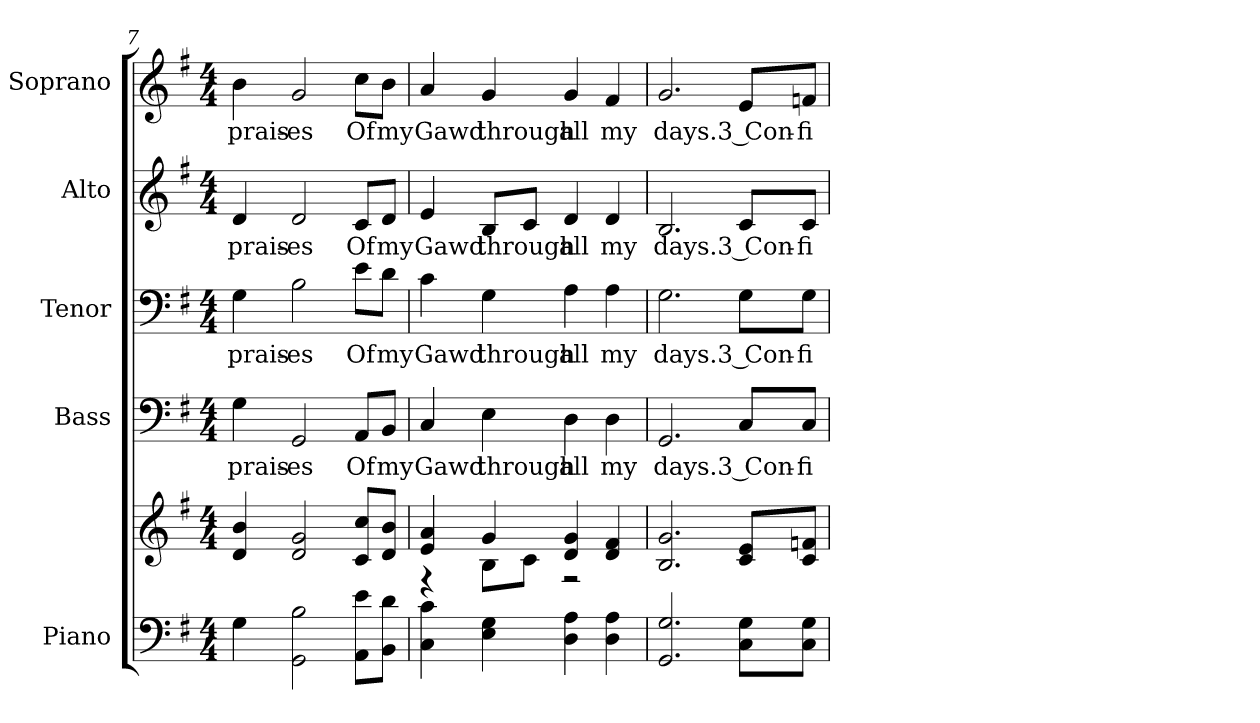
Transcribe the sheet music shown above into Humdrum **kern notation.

**kern	**kern	**kern	**text	**kern	**text	**kern	**text	**kern	**text
*part5	*part5	*part4	*part4	*part3	*part3	*part2	*part2	*part1	*part1
*staff6	*staff5	*staff4	*staff4	*staff3	*staff3	*staff2	*staff2	*staff1	*staff1
*I"Piano	*	*I"Bass	*	*I"Tenor	*	*I"Alto	*	*I"Soprano	*
*I'Pno.	*	*I'B.	*	*I'T.	*	*I'A.	*	*I'S.	*
!!LO:PB:g=z
*clefF4	*clefG2	*clefF4	*	*clefF4	*	*clefG2	*	*clefG2	*
*k[f#]	*k[f#]	*k[f#]	*	*k[f#]	*	*k[f#]	*	*k[f#]	*
*G:	*G:	*G:	*	*G:	*	*G:	*	*G:	*
*M4/4	*M4/4	*M4/4	*	*M4/4	*	*M4/4	*	*M4/4	*
=7	=7	=7	=7	=7	=7	=7	=7	=7	=7
!	!	!	!LO:LY:b:color=#000000	!	!	!	!	!	!
!	!	!	!	!	!LO:LY:b:color=#000000	!	!	!	!
!	!	!	!	!	!	!	!LO:LY:b:color=#000000	!	!
!	!	!	!	!	!	!	!	!	!LO:LY:b:color=#000000
4Gi\	4di/ 4bi	4Gi\	prais-	4Gi\	prais-	4di/	prais-	4bi\	prais-
!	!	!	!LO:LY:b:color=#000000	!	!	!	!	!	!
!	!	!	!	!	!LO:LY:b:color=#000000	!	!	!	!
!	!	!	!	!	!	!	!LO:LY:b:color=#000000	!	!
!	!	!	!	!	!	!	!	!	!LO:LY:b:color=#000000
2GGi\ 2Bi	2di/ 2gi	2GGi/	-es	2Bi\	-es	2di/	-es	2gi/	-es
!	!	!	!LO:LY:b:color=#000000	!	!	!	!	!	!
!	!	!	!	!	!LO:LY:b:color=#000000	!	!	!	!
!	!	!	!	!	!	!	!LO:LY:b:color=#000000	!	!
!	!	!	!	!	!	!	!	!	!LO:LY:b:color=#000000
8AAi\ 8eiL	8ci/ 8cciL	8AAi/L	Of	8ei\L	Of	8ci/L	Of	8cci\L	Of
!	!	!	!LO:LY:b:color=#000000	!	!	!	!	!	!
!	!	!	!	!	!LO:LY:b:color=#000000	!	!	!	!
!	!	!	!	!	!	!	!LO:LY:b:color=#000000	!	!
!	!	!	!	!	!	!	!	!	!LO:LY:b:color=#000000
8BBi\ 8diJ	8di/ 8biJ	8BBi/J	my	8di\J	my	8di/J	my	8bi\J	my
=8	=8	=8	=8	=8	=8	=8	=8	=8	=8
*	*^	*	*	*	*	*	*	*	*
!	!	!	!	!LO:LY:b:color=#000000	!	!	!	!	!	!
!	!	!	!	!	!	!LO:LY:b:color=#000000	!	!	!	!
!	!	!	!	!	!	!	!	!LO:LY:b:color=#000000	!	!
!	!	!	!	!	!	!	!	!	!	!LO:LY:b:color=#000000
4Ci\ 4ci	4ei/ 4ai	4r	4Ci/	Gawd	4ci\	Gawd	4ei/	Gawd	4ai/	Gawd
!	!	!	!	!LO:LY:b:color=#000000	!	!	!	!	!	!
!	!	!	!	!	!	!LO:LY:b:color=#000000	!	!	!	!
!	!	!	!	!	!	!	!	!LO:LY:b:color=#000000	!	!
!	!	!	!	!	!	!	!	!	!	!LO:LY:b:color=#000000
4Ei\ 4Gi	4gi/	8Bi\L	4Ei\	through	4Gi\	through	8Bi/L	through	4gi/	through
.	.	8ci\J	.	.	.	.	8ci/J	.	.	.
!	!	!	!	!LO:LY:b:color=#000000	!	!	!	!	!	!
!	!	!	!	!	!	!LO:LY:b:color=#000000	!	!	!	!
!	!	!	!	!	!	!	!	!LO:LY:b:color=#000000	!	!
!	!	!	!	!	!	!	!	!	!	!LO:LY:b:color=#000000
4Di\ 4Ai	4di/ 4gi	2r	4Di\	all	4Ai\	all	4di/	all	4gi/	all
!	!	!	!	!LO:LY:b:color=#000000	!	!	!	!	!	!
!	!	!	!	!	!	!LO:LY:b:color=#000000	!	!	!	!
!	!	!	!	!	!	!	!	!LO:LY:b:color=#000000	!	!
!	!	!	!	!	!	!	!	!	!	!LO:LY:b:color=#000000
4Di\ 4Ai	4di/ 4f#i	.	4Di\	my	4Ai\	my	4di/	my	4f#i/	my
*	*v	*v	*	*	*	*	*	*	*	*
=9	=9	=9	=9	=9	=9	=9	=9	=9	=9
!	!	!	!LO:LY:b:color=#000000	!	!	!	!	!	!
!	!	!	!	!	!LO:LY:b:color=#000000	!	!	!	!
!	!	!	!	!	!	!	!LO:LY:b:color=#000000	!	!
!	!	!	!	!	!	!	!	!	!LO:LY:b:color=#000000
2.GGi/ 2.Gi	2.Bi/ 2.gi	2.GGi/	days.	2.Gi\	days.	2.Bi/	days.	2.gi/	days.
!	!	!	!LO:LY:b:color=#000000	!	!	!	!	!	!
!	!	!	!	!	!LO:LY:b:color=#000000	!	!	!	!
!	!	!	!	!	!	!	!LO:LY:b:color=#000000	!	!
!	!	!	!	!	!	!	!	!	!LO:LY:b:color=#000000
8Ci\ 8GiL	8ci/ 8eiL	8Ci/L	3 Con-	8Gi\L	3 Con-	8ci/L	3 Con-	8ei/L	3 Con-
!	!	!	!LO:LY:b:color=#000000	!	!	!	!	!	!
!	!	!	!	!	!LO:LY:b:color=#000000	!	!	!	!
!	!	!	!	!	!	!	!LO:LY:b:color=#000000	!	!
!	!	!	!	!	!	!	!	!	!LO:LY:b:color=#000000
8Ci\ 8GiJ	8ci/ 8fniJ	8Ci/J	-fi-	8Gi\J	-fi-	8ci/J	-fi-	8fni/J	-fi-
=	=	=	=	=	=	=	=	=	=
*-	*-	*-	*-	*-	*-	*-	*-	*-	*-
